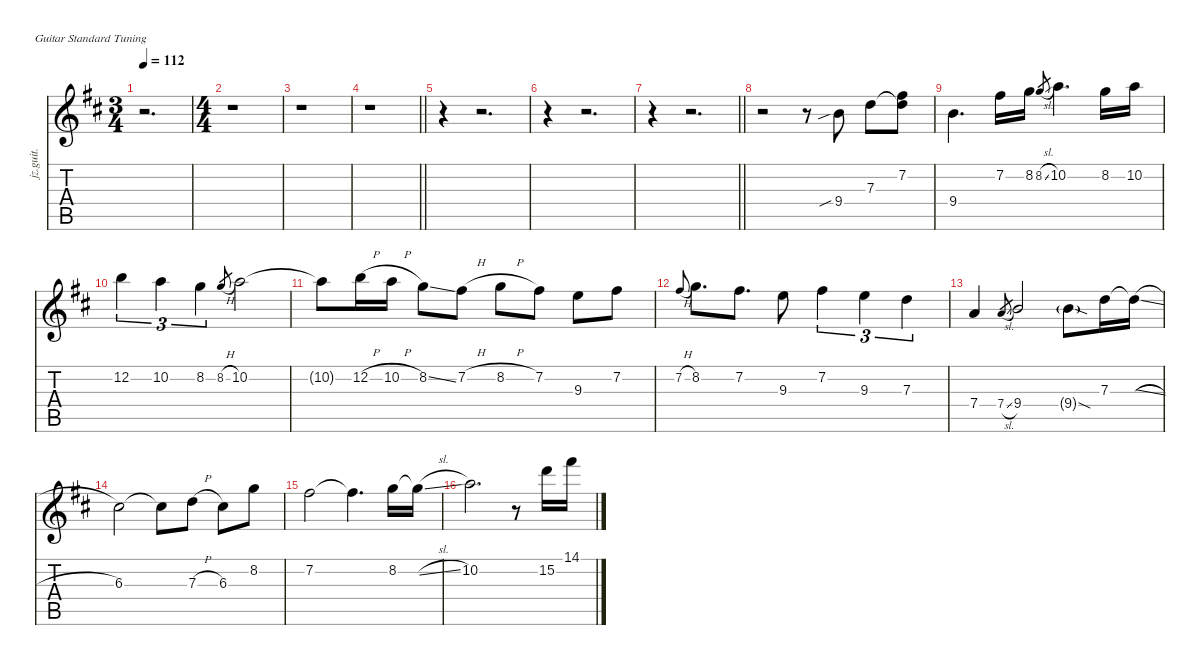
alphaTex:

\defaultSystemsLayout 4
\hideDynamics
\bracketExtendMode nobrackets
\otherSystemsTrackNameOrientation horizontal
\track ("Kirk - Clean Rythme" "jz.guit.") {instrument distortionguitar}
\staff {score tabs}
\tuning (E4 B3 G3 D3 A2 E2)
\ts (3 4)
\beaming (8 2 2 2)
\tempo 112
\clef g2
\ks bminor
r.2{d dy f instrument distortionguitar beam Down} |
\ts (4 4)
\beaming (8 2 2 2 2)
r.1{beam Down} |
r.1{beam Down} |
\barLineRight lightlight
r.1{beam Down} |
r.4{beam Down} r.2{d beam Down} |
r.4{beam Down} r.2{d beam Down} |
\barLineRight lightlight
r.4{beam Down} r.2{d beam Down} |
r.2{instrument overdrivenguitar beam Down} r.8{beam Down} 9.4{sib acc forcenatural}.8{beam Down} 7.3{acc forcenatural}.8{beam Down} (7.2{acc #} 7.3{t acc forcenatural}).8{beam Down} |
9.4{acc forcenatural}.4{d beam Down} 7.2{acc #}.16{beam Down} 8.2{acc forcenatural}.16{beam Down} 8.2{sl acc forcenatural}.8{gr beam Up} 10.2{acc forcenatural}.4{d beam Down} 8.2{acc forcenatural}.16{beam Down} 10.2{acc forcenatural}.16{beam Down} |
12.2{acc forcenatural}.4{tu (3 2) beam Down} 10.2{acc forcenatural}.4{tu (3 2) beam Down} 8.2{acc forcenatural}.4{tu (3 2) beam Down} 8.2{h acc forcenatural}.8{gr beam Up} 10.2{acc forcenatural}.2{beam Down} |
10.2{t acc forcenatural}.8{beam Down} 12.2{h acc forcenatural}.16{beam Down} 10.2{h acc forcenatural}.16{beam Down} 8.2{ss acc forcenatural}.8{beam Down} 7.2{h acc #}.8{beam Down} 8.2{h acc forcenatural}.8{beam Down} 7.2{acc #}.8{beam Down} 9.3{acc forcenatural}.8{beam Down} 7.2{acc #}.8{beam Down} |
7.2{h acc #}.8{gr onbeat beam Up} 8.2{acc forcenatural}.8{d beam Down} 7.2{acc #}.8{d beam Down} 9.3{acc forcenatural}.8{beam Down} 7.2{acc #}.4{tu (3 2) beam Down} 9.3{acc forcenatural}.4{tu (3 2) beam Down} 7.3{acc forcenatural}.4{tu (3 2) beam Down} |
7.4{acc forcenatural}.4{beam Up} 7.4{sl acc forcenatural}.8{gr dy mf beam Up} 9.4{acc forcenatural}.2{dy f beam Up} 9.4{sod g acc forcenatural}.8{dy mf beam Down} 7.3{acc forcenatural}.16{dy f beam Down} 7.3{sl t acc forcenatural}.16{beam Down} |
6.3{acc #}.2{beam Down} 6.3{t acc #}.8{beam Down} 7.3{h acc forcenatural}.8{beam Down} 6.3{acc #}.8{beam Down} 8.2{acc forcenatural}.8{beam Down} |
7.2{acc #}.2{beam Down} 7.2{t acc #}.4{d beam Down} 8.2{acc forcenatural}.16{beam Down} 8.2{sl t acc forcenatural}.16{beam Down} |
10.2{acc forcenatural}.2{d beam Down} r.8{beam Down} 15.2{acc forcenatural}.16{beam Down} 14.1{acc #}.16{beam Down}
